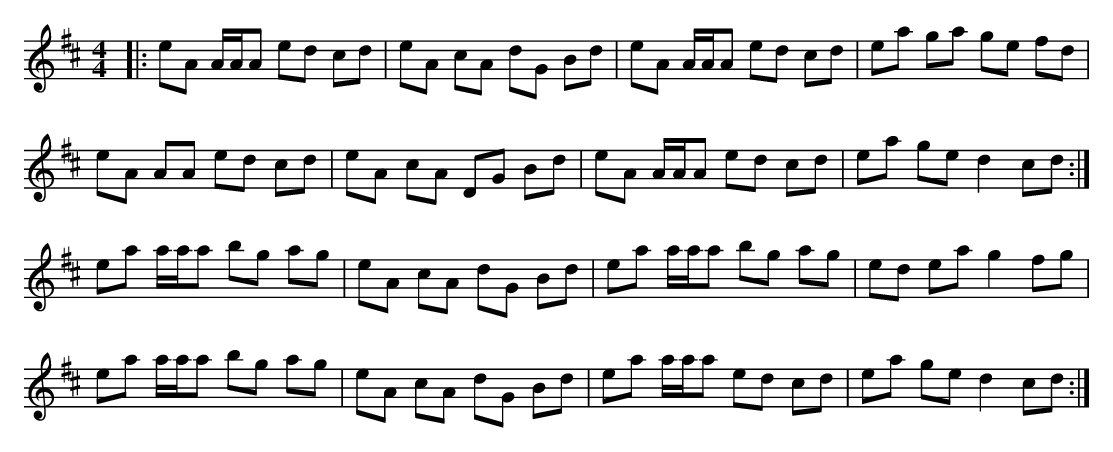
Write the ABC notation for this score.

X:1
M:4/4
K:Amix
|:eA A/A/A ed cd|eA cA dG Bd|eA A/A/A ed cd|ea ga ge fd|
eA AA ed cd|eA cA DG Bd|eA A/A/A ed cd|ea ge d2 cd:|
ea a/a/a bg ag|eA cA dG Bd|ea a/a/a bg ag|ed ea g2 fg|
ea a/a/a bg ag|eA cA dG Bd|ea a/a/a ed cd|ea ge d2 cd:|
